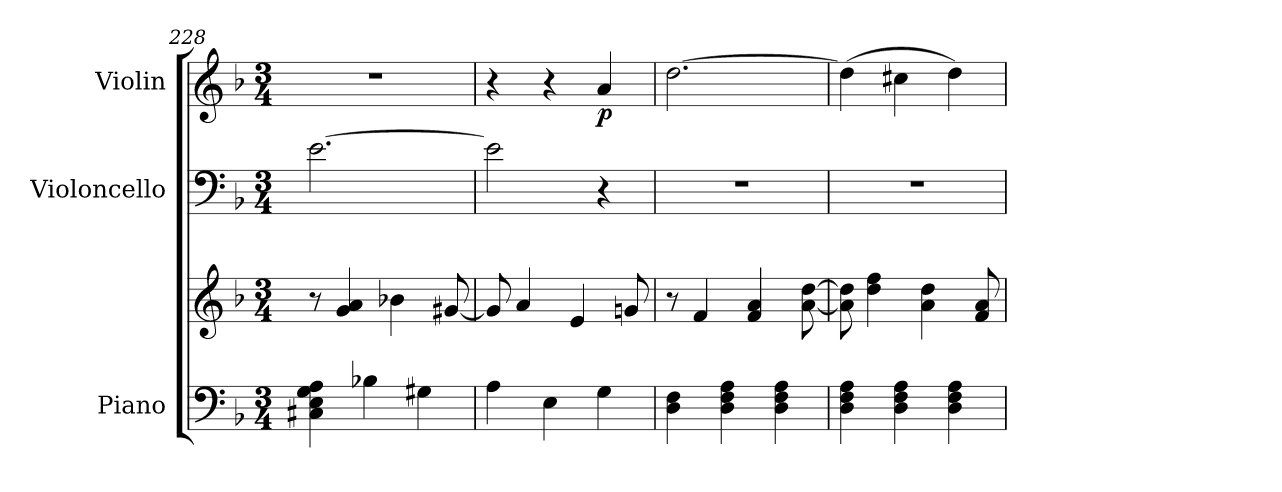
**kern	**kern	**kern	**kern	**dynam
*part3	*part3	*part2	*part1	*part1
*staff4	*staff3	*staff2	*staff1	*staff1
*I"Piano	*	*I"Violoncello	*I"Violin	*
*I'Pno	*	*I'Vc	*I'Vln	*
*clefF4	*clefG2	*clefF4	*clefG2	*
*k[b-]	*k[b-]	*k[b-]	*k[b-]	*
*M3/4	*M3/4	*M3/4	*M3/4	*
=228	=228	=228	=228	=228
4C#X\ 4E\ 4G\ 4A\	8r	[2.e\	2.r	.
.	4g/ 4a/	.	.	.
4B-X\	.	.	.	.
.	4b-X\	.	.	.
4G#X\	.	.	.	.
.	[8g#X/	.	.	.
!!LO:PB:g=z
=229	=229	=229	=229	=229
4A\	8g#/]	2e\]	4r	.
.	4a/	.	.	.
4E\	.	.	4r	.
.	4e/	.	.	.
!	!	!	!	!LO:DY:b
4G\	.	4r	4a/	p
.	8gn/	.	.	.
=230	=230	=230	=230	=230
4D\ 4F\	8r	2.r	[2.dd\	.
.	4f/	.	.	.
4D\ 4F\ 4A\	.	.	.	.
.	4f/ 4a/	.	.	.
4D\ 4F\ 4A\	.	.	.	.
.	[8a\ [8dd\	.	.	.
=231	=231	=231	=231	=231
4D\ 4F\ 4A\	8a\] 8dd\]	2.r	(>4dd\]	.
.	4dd\ 4ff\	.	.	.
4D\ 4F\ 4A\	.	.	4cc#X\	.
.	4a\ 4dd\	.	.	.
4D\ 4F\ 4A\	.	.	4dd\)	.
.	8f/ 8a/	.	.	.
=	=	=	=	=
*-	*-	*-	*-	*-
